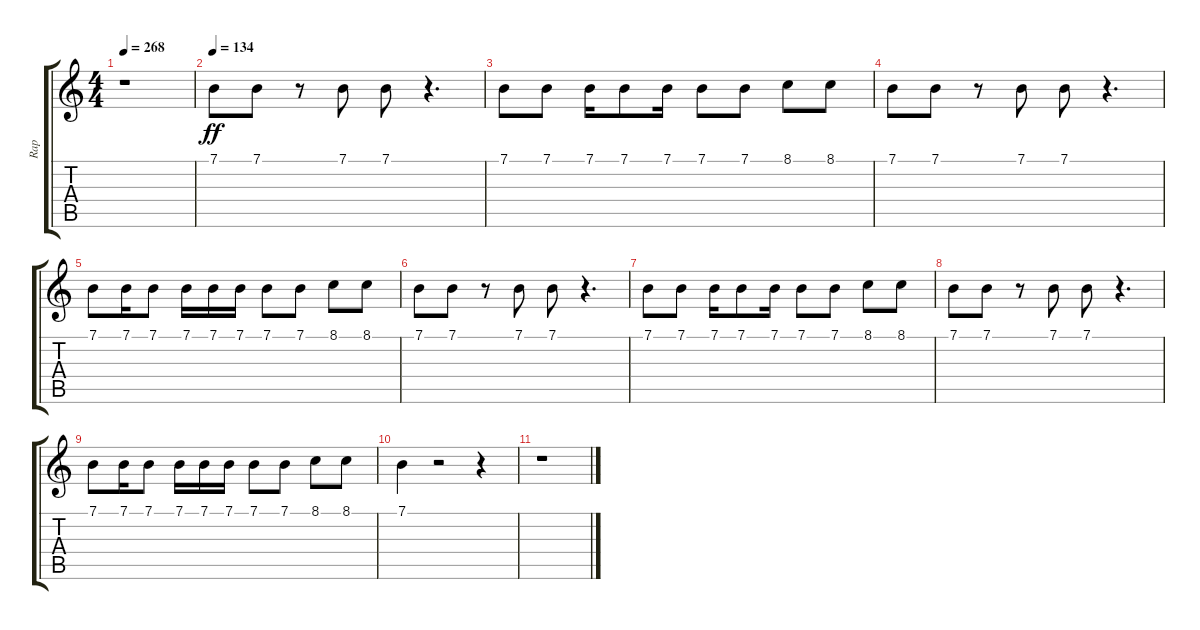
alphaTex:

\track ("Rap" "Rap") {instrument mutedtrumpet}
\staff {score tabs}
\tuning (E4 B3 G3 D3 A2 E2) {hide}
\ts (4 4)
\tempo 268
\clef g2
\ks c
r.1{dy ff} |
\tempo 134
7.1.8 7.1.8 r.8 7.1.8 7.1.8 r.4{d} |
7.1.8 7.1.8 7.1.16 7.1.8 7.1.16 7.1.8 7.1.8 8.1.8 8.1.8 |
7.1.8 7.1.8 r.8 7.1.8 7.1.8 r.4{d} |
7.1.8 7.1.16 7.1.8 7.1.16 7.1.16 7.1.16 7.1.8 7.1.8 8.1.8 8.1.8 |
7.1.8 7.1.8 r.8 7.1.8 7.1.8 r.4{d} |
7.1.8 7.1.8 7.1.16 7.1.8 7.1.16 7.1.8 7.1.8 8.1.8 8.1.8 |
7.1.8 7.1.8 r.8 7.1.8 7.1.8 r.4{d} |
7.1.8 7.1.16 7.1.8 7.1.16 7.1.16 7.1.16 7.1.8 7.1.8 8.1.8 8.1.8 |
7.1.4 r.2 r.4 |
r.1
